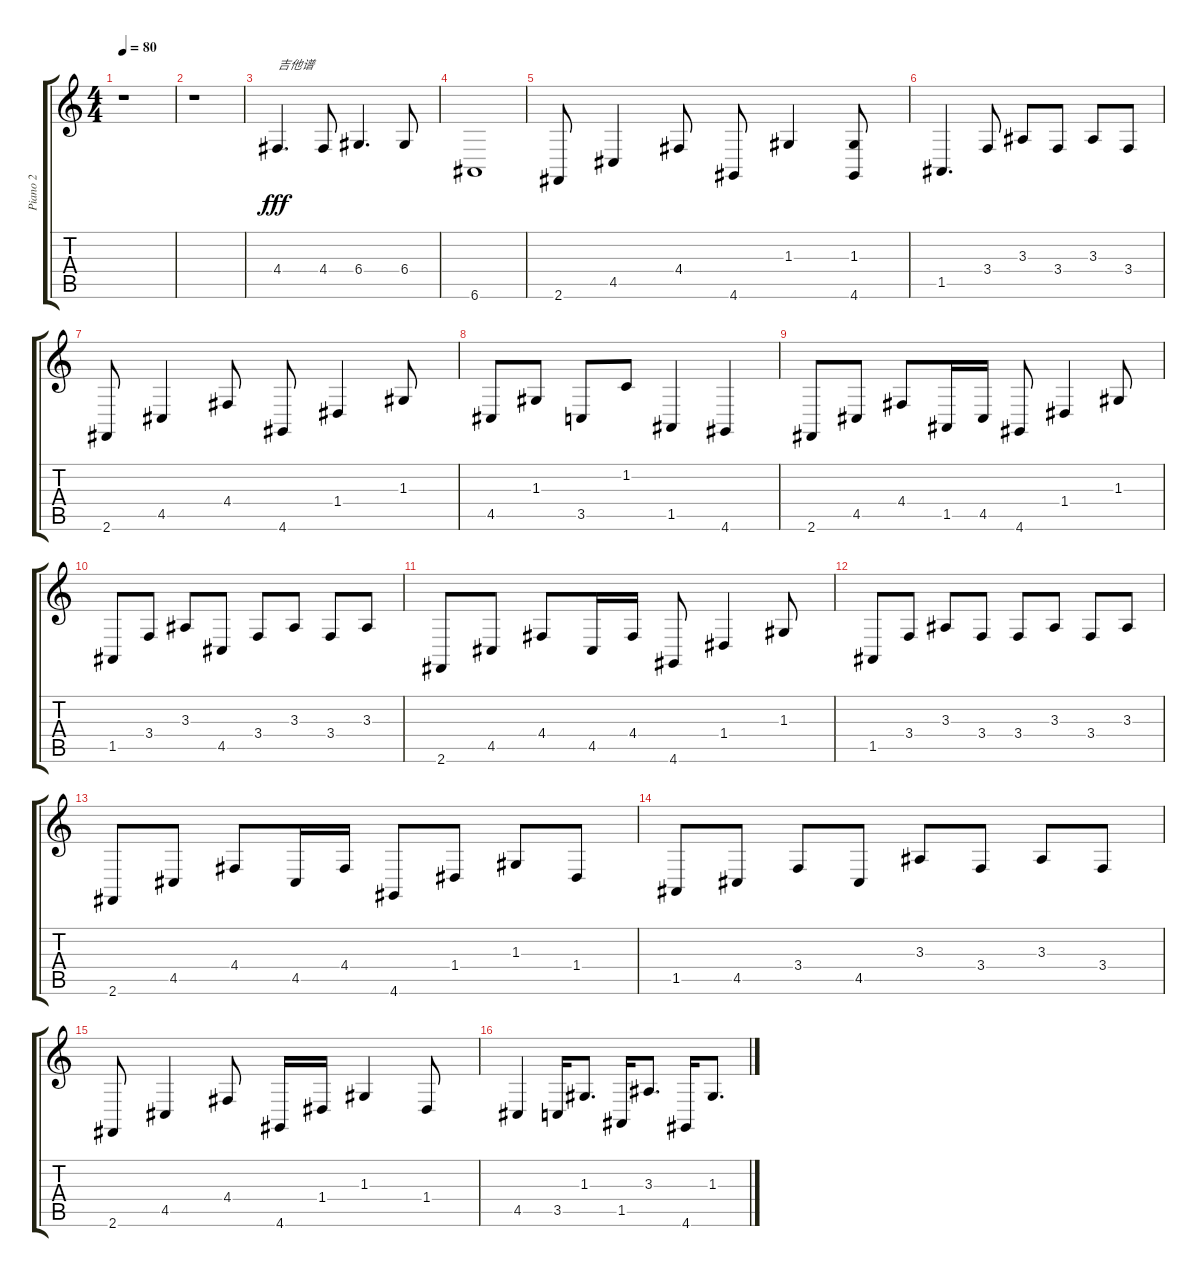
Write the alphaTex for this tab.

\track ("Piano 2" "Piano 2") {instrument brightacousticpiano}
\staff {score tabs}
\tuning (E4 B3 G3 D3 A2 E2) {hide}
\ts (4 4)
\tempo 80
\clef g2
\ks c
r.1{dy fff instrument brightacousticpiano} |
r.1 |
4.4.4{d txt "吉他谱"} 4.4.8 6.4.4{d} 6.4.8 |
6.6.1 |
2.6.8 4.5.4 4.4.8 4.6.8 1.3.4 (1.3 4.6).8 |
1.5.4{d} 3.4.8 3.3.8 3.4.8 3.3.8 3.4.8 |
2.6.8 4.5.4 4.4.8 4.6.8 1.4.4 1.3.8 |
4.5.8 1.3.8 3.5.8 1.2.8 1.5.4 4.6.4 |
2.6.8 4.5.8 4.4.8 1.5.16 4.5.16 4.6.8 1.4.4 1.3.8 |
1.5.8 3.4.8 3.3.8 4.5.8 3.4.8 3.3.8 3.4.8 3.3.8 |
2.6.8 4.5.8 4.4.8 4.5.16 4.4.16 4.6.8 1.4.4 1.3.8 |
1.5.8 3.4.8 3.3.8 3.4.8 3.4.8 3.3.8 3.4.8 3.3.8 |
2.6.8 4.5.8 4.4.8 4.5.16 4.4.16 4.6.8 1.4.8 1.3.8 1.4.8 |
1.5.8 4.5.8 3.4.8 4.5.8 3.3.8 3.4.8 3.3.8 3.4.8 |
2.6.8 4.5.4 4.4.8 4.6.16 1.4.16 1.3.4 1.4.8 |
4.5.4 3.5.16 1.3.8{d} 1.5.16 3.3.8{d} 4.6.16 1.3.8{d}
